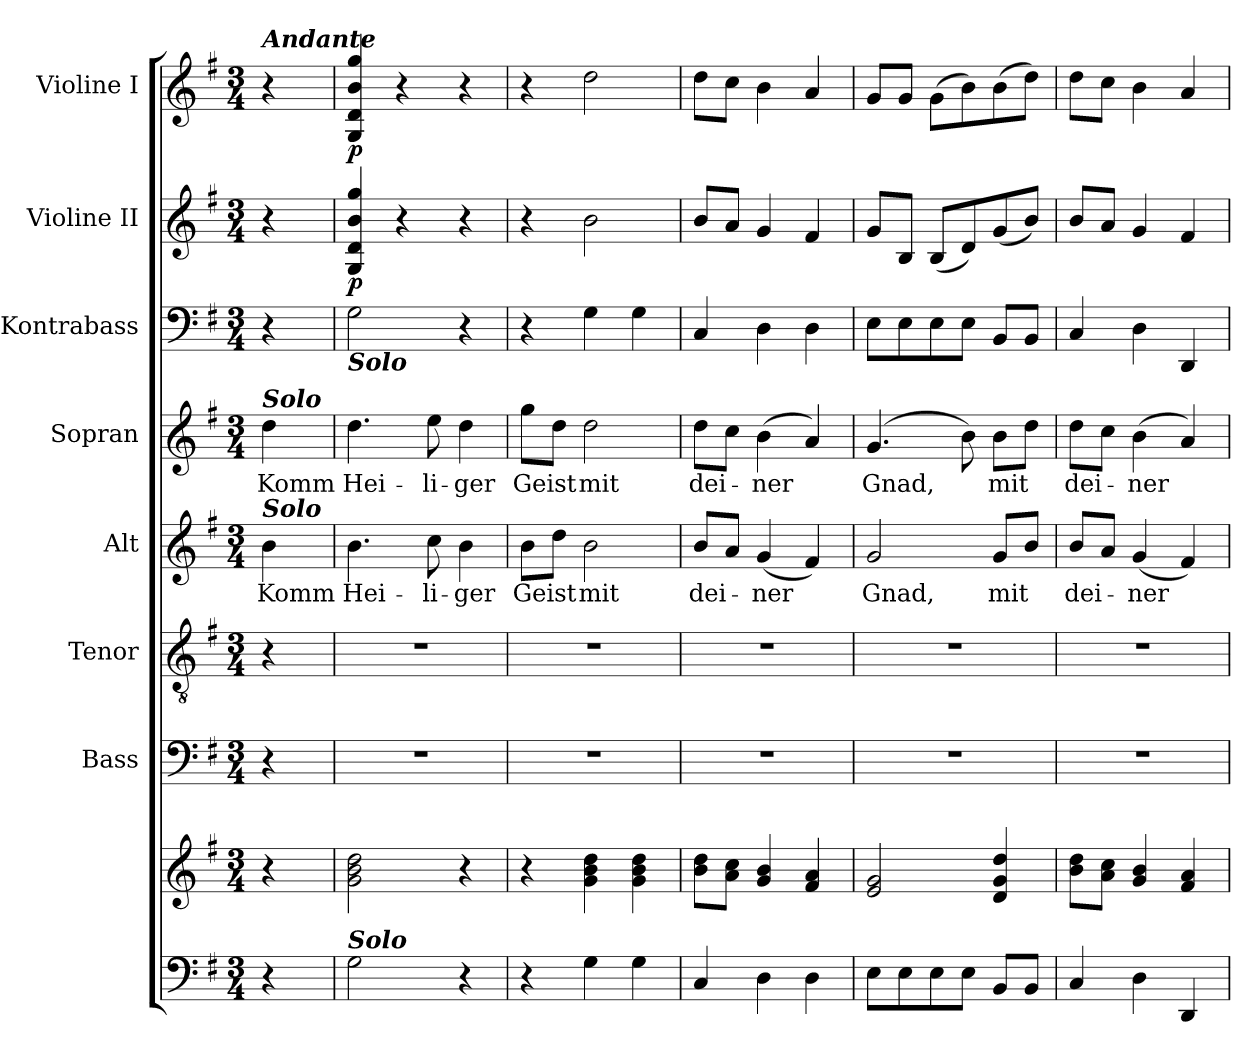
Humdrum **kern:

**kern	**kern	**kern	**kern	**kern	**text	**kern	**text	**kern	**kern	**dynam	**kern	**dynam
*part8	*part8	*part7	*part6	*part5	*part5	*part4	*part4	*part3	*part2	*part2	*part1	*part1
*staff9	*staff8	*staff7	*staff6	*staff5	*staff5	*staff4	*staff4	*staff3	*staff2	*staff2	*staff1	*staff1
*	*	*I"Bass	*I"Tenor	*I"Alt	*	*I"Sopran	*	*I"Kontrabass	*I"Violine II	*	*I"Violine I	*
*	*	*I'B.	*I'T.	*I'A.	*	*I'S.	*	*I'Kb.	*I'Vl. II	*	*I'Vl. I	*
*clefF4	*clefG2	*clefF4	*clefGv2	*clefG2	*	*clefG2	*	*clefF4	*clefG2	*	*clefG2	*
*	*	*	*	*	*	*	*	*ITrd7c12	*	*	*	*
*k[f#]	*k[f#]	*k[f#]	*k[f#]	*k[f#]	*	*k[f#]	*	*k[f#]	*k[f#]	*	*k[f#]	*
*G:	*G:	*G:	*G:	*G:	*	*G:	*	*G:	*G:	*	*G:	*
*M3/4	*M3/4	*M3/4	*M3/4	*M3/4	*	*M3/4	*	*M3/4	*M3/4	*	*M3/4	*
=	=	=	=	=	=	=	=	=	=	=	=	=
!	!	!	!	!	!	!	!	!	!	!	!LO:TX:a:Bi:t=Andante	!
!	!	!	!	!	!	!LO:TX:a:Bi:t=Solo	!	!	!	!	!	!
!	!	!	!	!LO:TX:a:Bi:t=Solo	!	!	!	!	!	!	!	!
!	!	!	!	!	!LO:LY:b	!	!LO:LY:b	!	!	!	!	!
4r	4r	4r	4r	4b\	Komm	4dd\	Komm	4r	4r	.	4r	.
=1	=1	=1	=1	=1	=1	=1	=1	=1	=1	=1	=1	=1
!	!	!	!	!	!	!	!	!LO:TX:b:Bi:t=Solo	!	!	!	!
!LO:TX:a:Bi:t=Solo	!	!	!	!	!	!	!	!	!	!	!	!
!	!	!	!	!	!LO:LY:b	!	!LO:LY:b	!	!	!LO:DY:b	!	!LO:DY:b
2G\	2g\ 2b\ 2dd\	2.r	2.r	4.b\	Hei-	4.dd\	Hei-	2GG\	4G/ 4d/ 4b/ 4gg/	p	4G/ 4d/ 4b/ 4gg/	p
.	.	.	.	.	.	.	.	.	4r	.	4r	.
!	!	!	!	!	!LO:LY:b	!	!LO:LY:b	!	!	!	!	!
.	.	.	.	8cc\	-li-	8ee\	-li-	.	.	.	.	.
!	!	!	!	!	!LO:LY:b	!	!LO:LY:b	!	!	!	!	!
4r	4r	.	.	4b\	-ger	4dd\	-ger	4r	4r	.	4r	.
=2	=2	=2	=2	=2	=2	=2	=2	=2	=2	=2	=2	=2
!	!	!	!	!	!LO:LY:b	!	!LO:LY:b	!	!	!	!	!
4r	4r	2.r	2.r	8b\L	Geist	8gg\L	Geist	4r	4r	.	4r	.
.	.	.	.	8dd\J	.	8dd\J	.	.	.	.	.	.
!	!	!	!	!	!LO:LY:b	!	!LO:LY:b	!	!	!	!	!
4G\	4g\ 4b\ 4dd\	.	.	2b\	mit	2dd\	mit	4GG\	2b\	.	2dd\	.
4G\	4g\ 4b\ 4dd\	.	.	.	.	.	.	4GG\	.	.	.	.
=3	=3	=3	=3	=3	=3	=3	=3	=3	=3	=3	=3	=3
!	!	!	!	!	!LO:LY:b	!	!LO:LY:b	!	!	!	!	!
4C/	8b\ 8dd\L	2.r	2.r	8b/L	dei-	8dd\L	dei-	4CC/	8b/L	.	8dd\L	.
.	8a\ 8cc\J	.	.	8a/J	.	8cc\J	.	.	8a/J	.	8cc\J	.
!	!	!	!	!	!LO:LY:b	!	!LO:LY:b	!	!	!	!	!
4D\	4g/ 4b/	.	.	(<4g/	-ner	(>4b\	-ner	4DD\	4g/	.	4b\	.
4D\	4f#/ 4a/	.	.	4f#/)	.	4a/)	.	4DD\	4f#/	.	4a/	.
=4	=4	=4	=4	=4	=4	=4	=4	=4	=4	=4	=4	=4
!	!	!	!	!	!LO:LY:b	!	!LO:LY:b	!	!	!	!	!
8E\L	2e/ 2g/	2.r	2.r	2g/	Gnad,	(4.g/	Gnad,	8EE\L	8g/L	.	8g/L	.
8E\	.	.	.	.	.	.	.	8EE\	8B/J	.	8g/J	.
8E\	.	.	.	.	.	.	.	8EE\	(<8B/L	.	(>8g\L	.
8E\J	.	.	.	.	.	8b\)	.	8EE\J	8d/)	.	8b\)	.
!	!	!	!	!	!LO:LY:b	!	!LO:LY:b	!	!	!	!	!
8BB/L	4d/ 4g/ 4dd/	.	.	8g/L	mit	8b\L	mit	8BBB/L	(<8g/	.	(>8b\	.
8BB/J	.	.	.	8b/J	.	8dd\J	.	8BBB/J	8b/J)	.	8dd\J)	.
=5	=5	=5	=5	=5	=5	=5	=5	=5	=5	=5	=5	=5
!	!	!	!	!	!LO:LY:b	!	!LO:LY:b	!	!	!	!	!
4C/	8b\ 8dd\L	2.r	2.r	8b/L	dei-	8dd\L	dei-	4CC/	8b/L	.	8dd\L	.
.	8a\ 8cc\J	.	.	8a/J	.	8cc\J	.	.	8a/J	.	8cc\J	.
!	!	!	!	!	!LO:LY:b	!	!LO:LY:b	!	!	!	!	!
4D\	4g/ 4b/	.	.	(<4g/	-ner	(>4b\	-ner	4DD\	4g/	.	4b\	.
4DD/	4f#/ 4a/	.	.	4f#/)	.	4a/)	.	4DDD/	4f#/	.	4a/	.
=	=	=	=	=	=	=	=	=	=	=	=	=
*-	*-	*-	*-	*-	*-	*-	*-	*-	*-	*-	*-	*-
